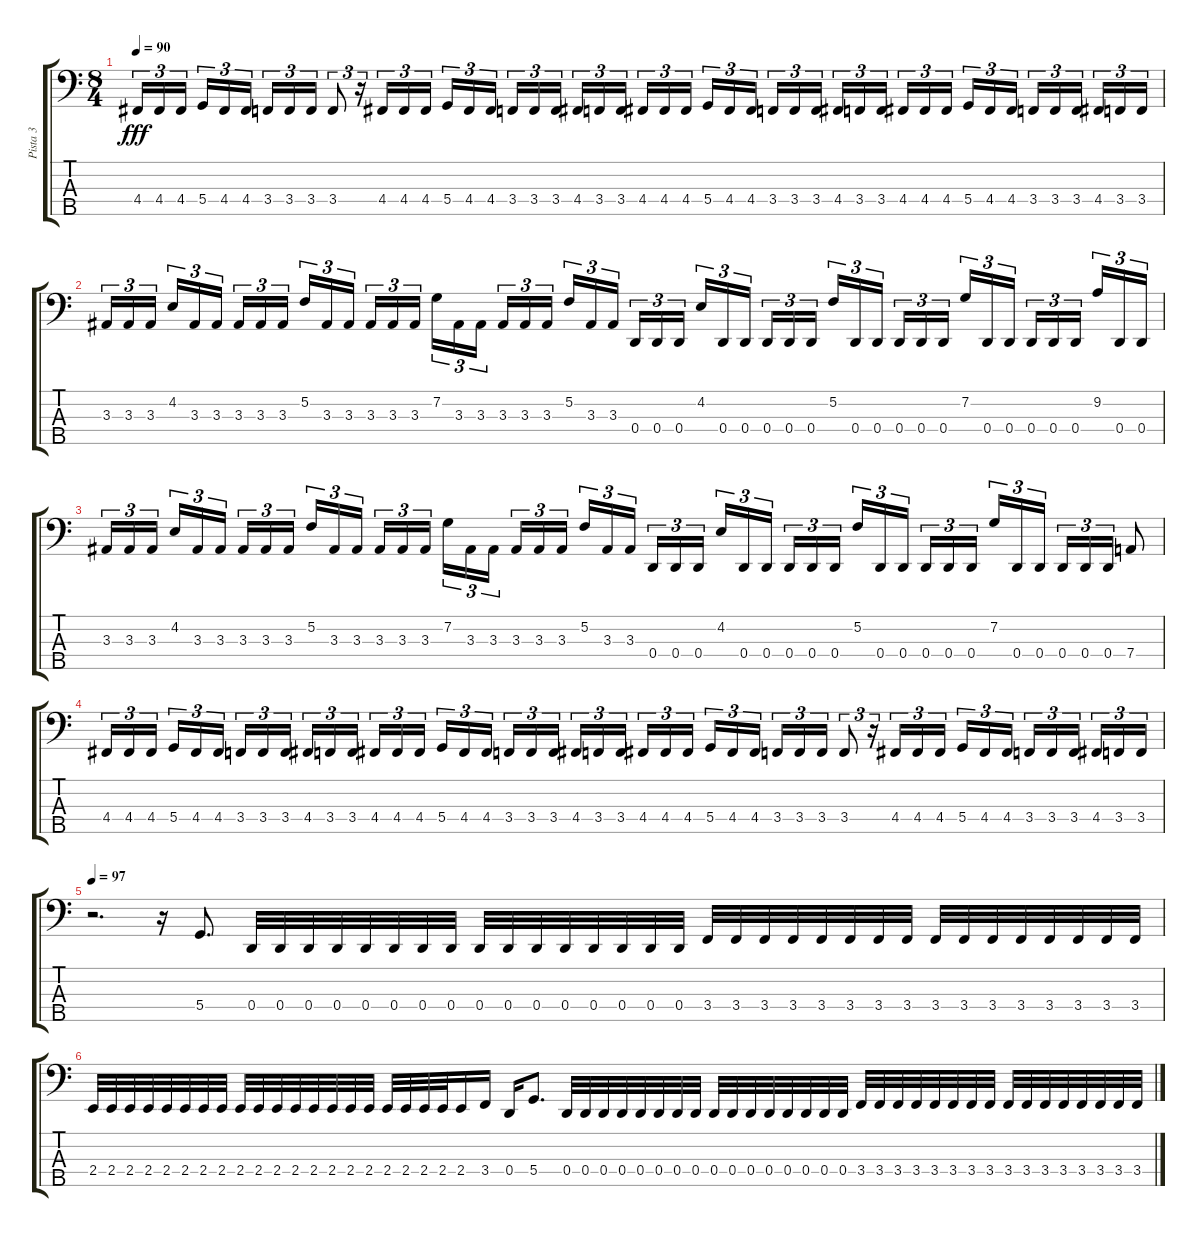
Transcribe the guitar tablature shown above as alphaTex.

\track ("Pista 3" "Pista 3") {instrument electricbassfinger}
\staff {score tabs}
\tuning (F2 C2 G1 D1 A0) {hide}
\ts (8 4)
\tempo 90
\clef f4
\ks c
4.4.16{tu (3 2) dy fff} 4.4.16{tu (3 2)} 4.4.16{tu (3 2) beam splitsecondary} 5.4.16{tu (3 2)} 4.4.16{tu (3 2)} 4.4.16{tu (3 2)} 3.4.16{tu (3 2)} 3.4.16{tu (3 2)} 3.4.16{tu (3 2)} 3.4.8{tu (3 2)} r.16{tu (3 2)} 4.4.16{tu (3 2)} 4.4.16{tu (3 2)} 4.4.16{tu (3 2) beam splitsecondary} 5.4.16{tu (3 2)} 4.4.16{tu (3 2)} 4.4.16{tu (3 2)} 3.4.16{tu (3 2)} 3.4.16{tu (3 2)} 3.4.16{tu (3 2) beam splitsecondary} 4.4.16{tu (3 2)} 3.4.16{tu (3 2)} 3.4.16{tu (3 2)} 4.4.16{tu (3 2)} 4.4.16{tu (3 2)} 4.4.16{tu (3 2) beam splitsecondary} 5.4.16{tu (3 2)} 4.4.16{tu (3 2)} 4.4.16{tu (3 2)} 3.4.16{tu (3 2)} 3.4.16{tu (3 2)} 3.4.16{tu (3 2) beam splitsecondary} 4.4.16{tu (3 2)} 3.4.16{tu (3 2)} 3.4.16{tu (3 2)} 4.4.16{tu (3 2)} 4.4.16{tu (3 2)} 4.4.16{tu (3 2) beam splitsecondary} 5.4.16{tu (3 2)} 4.4.16{tu (3 2)} 4.4.16{tu (3 2)} 3.4.16{tu (3 2)} 3.4.16{tu (3 2)} 3.4.16{tu (3 2) beam splitsecondary} 4.4.16{tu (3 2)} 3.4.16{tu (3 2)} 3.4.16{tu (3 2)} |
3.3.16{tu (3 2)} 3.3.16{tu (3 2)} 3.3.16{tu (3 2) beam splitsecondary} 4.2.16{tu (3 2)} 3.3.16{tu (3 2)} 3.3.16{tu (3 2)} 3.3.16{tu (3 2)} 3.3.16{tu (3 2)} 3.3.16{tu (3 2) beam splitsecondary} 5.2.16{tu (3 2)} 3.3.16{tu (3 2)} 3.3.16{tu (3 2)} 3.3.16{tu (3 2)} 3.3.16{tu (3 2)} 3.3.16{tu (3 2) beam splitsecondary} 7.2.16{tu (3 2)} 3.3.16{tu (3 2)} 3.3.16{tu (3 2)} 3.3.16{tu (3 2)} 3.3.16{tu (3 2)} 3.3.16{tu (3 2) beam splitsecondary} 5.2.16{tu (3 2)} 3.3.16{tu (3 2)} 3.3.16{tu (3 2)} 0.4.16{tu (3 2)} 0.4.16{tu (3 2)} 0.4.16{tu (3 2) beam splitsecondary} 4.2.16{tu (3 2)} 0.4.16{tu (3 2)} 0.4.16{tu (3 2)} 0.4.16{tu (3 2)} 0.4.16{tu (3 2)} 0.4.16{tu (3 2) beam splitsecondary} 5.2.16{tu (3 2)} 0.4.16{tu (3 2)} 0.4.16{tu (3 2)} 0.4.16{tu (3 2)} 0.4.16{tu (3 2)} 0.4.16{tu (3 2) beam splitsecondary} 7.2.16{tu (3 2)} 0.4.16{tu (3 2)} 0.4.16{tu (3 2)} 0.4.16{tu (3 2)} 0.4.16{tu (3 2)} 0.4.16{tu (3 2) beam splitsecondary} 9.2.16{tu (3 2)} 0.4.16{tu (3 2)} 0.4.16{tu (3 2)} |
3.3.16{tu (3 2)} 3.3.16{tu (3 2)} 3.3.16{tu (3 2) beam splitsecondary} 4.2.16{tu (3 2)} 3.3.16{tu (3 2)} 3.3.16{tu (3 2)} 3.3.16{tu (3 2)} 3.3.16{tu (3 2)} 3.3.16{tu (3 2) beam splitsecondary} 5.2.16{tu (3 2)} 3.3.16{tu (3 2)} 3.3.16{tu (3 2)} 3.3.16{tu (3 2)} 3.3.16{tu (3 2)} 3.3.16{tu (3 2) beam splitsecondary} 7.2.16{tu (3 2)} 3.3.16{tu (3 2)} 3.3.16{tu (3 2)} 3.3.16{tu (3 2)} 3.3.16{tu (3 2)} 3.3.16{tu (3 2) beam splitsecondary} 5.2.16{tu (3 2)} 3.3.16{tu (3 2)} 3.3.16{tu (3 2)} 0.4.16{tu (3 2)} 0.4.16{tu (3 2)} 0.4.16{tu (3 2) beam splitsecondary} 4.2.16{tu (3 2)} 0.4.16{tu (3 2)} 0.4.16{tu (3 2)} 0.4.16{tu (3 2)} 0.4.16{tu (3 2)} 0.4.16{tu (3 2) beam splitsecondary} 5.2.16{tu (3 2)} 0.4.16{tu (3 2)} 0.4.16{tu (3 2)} 0.4.16{tu (3 2)} 0.4.16{tu (3 2)} 0.4.16{tu (3 2) beam splitsecondary} 7.2.16{tu (3 2)} 0.4.16{tu (3 2)} 0.4.16{tu (3 2)} 0.4.16{tu (3 2)} 0.4.16{tu (3 2)} 0.4.16{tu (3 2)} 7.4.8 |
4.4.16{tu (3 2)} 4.4.16{tu (3 2)} 4.4.16{tu (3 2) beam splitsecondary} 5.4.16{tu (3 2)} 4.4.16{tu (3 2)} 4.4.16{tu (3 2)} 3.4.16{tu (3 2)} 3.4.16{tu (3 2)} 3.4.16{tu (3 2) beam splitsecondary} 4.4.16{tu (3 2)} 3.4.16{tu (3 2)} 3.4.16{tu (3 2)} 4.4.16{tu (3 2)} 4.4.16{tu (3 2)} 4.4.16{tu (3 2) beam splitsecondary} 5.4.16{tu (3 2)} 4.4.16{tu (3 2)} 4.4.16{tu (3 2)} 3.4.16{tu (3 2)} 3.4.16{tu (3 2)} 3.4.16{tu (3 2) beam splitsecondary} 4.4.16{tu (3 2)} 3.4.16{tu (3 2)} 3.4.16{tu (3 2)} 4.4.16{tu (3 2)} 4.4.16{tu (3 2)} 4.4.16{tu (3 2) beam splitsecondary} 5.4.16{tu (3 2)} 4.4.16{tu (3 2)} 4.4.16{tu (3 2)} 3.4.16{tu (3 2)} 3.4.16{tu (3 2)} 3.4.16{tu (3 2)} 3.4.8{tu (3 2)} r.16{tu (3 2)} 4.4.16{tu (3 2)} 4.4.16{tu (3 2)} 4.4.16{tu (3 2) beam splitsecondary} 5.4.16{tu (3 2)} 4.4.16{tu (3 2)} 4.4.16{tu (3 2)} 3.4.16{tu (3 2)} 3.4.16{tu (3 2)} 3.4.16{tu (3 2) beam splitsecondary} 4.4.16{tu (3 2)} 3.4.16{tu (3 2)} 3.4.16{tu (3 2)} |
\tempo 97
r.2{d} r.16 5.4.8{d} 0.4.32 0.4.32 0.4.32 0.4.32 0.4.32 0.4.32 0.4.32 0.4.32 0.4.32 0.4.32 0.4.32 0.4.32 0.4.32 0.4.32 0.4.32 0.4.32 3.4.32 3.4.32 3.4.32 3.4.32 3.4.32 3.4.32 3.4.32 3.4.32 3.4.32 3.4.32 3.4.32 3.4.32 3.4.32 3.4.32 3.4.32 3.4.32 |
2.4.32 2.4.32 2.4.32 2.4.32 2.4.32 2.4.32 2.4.32 2.4.32 2.4.32 2.4.32 2.4.32 2.4.32 2.4.32 2.4.32 2.4.32 2.4.32 2.4.32 2.4.32 2.4.32 2.4.32 2.4.16 3.4.16 0.4.16 5.4.8{d} 0.4.32 0.4.32 0.4.32 0.4.32 0.4.32 0.4.32 0.4.32 0.4.32 0.4.32 0.4.32 0.4.32 0.4.32 0.4.32 0.4.32 0.4.32 0.4.32 3.4.32 3.4.32 3.4.32 3.4.32 3.4.32 3.4.32 3.4.32 3.4.32 3.4.32 3.4.32 3.4.32 3.4.32 3.4.32 3.4.32 3.4.32 3.4.32
